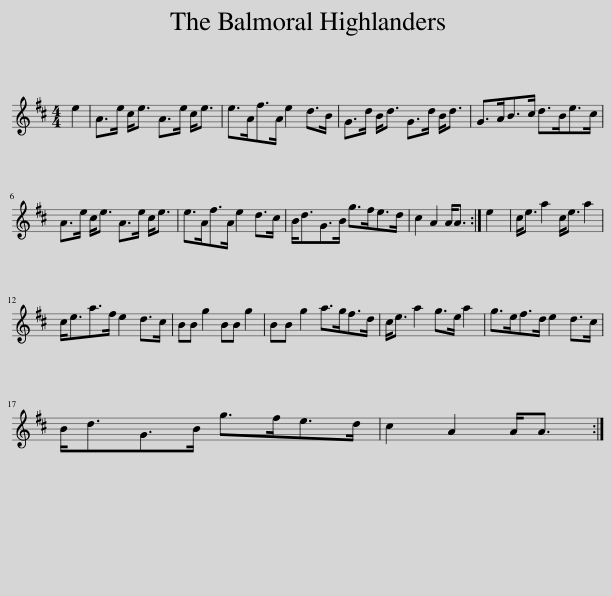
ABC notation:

X:1
L:1/8
M:4/4
I:linebreak $
K:D
V:1 treble
V:1
 e2 | A>e c<e A>e c<e | e>Af>A e2 d>B | G>d B<d G>d B<d | G>AB>c d>Be>c |$ %5
 A>e c<e A>e c<e | e>Af>A e2 d>c | B<dG>B g>fe>d | c2 A2 A<A :| e2 | %10
 c<e a2 c<e a2 |$ c<ea>f e2 d>c | BB g2 BB g2 | BB g2 a>gf>d | c<e a2 g>e a2 | %15
 g>ef>d e2 d>c |$ B<dG>B g>fe>d | c2 A2 A<A :| %18
